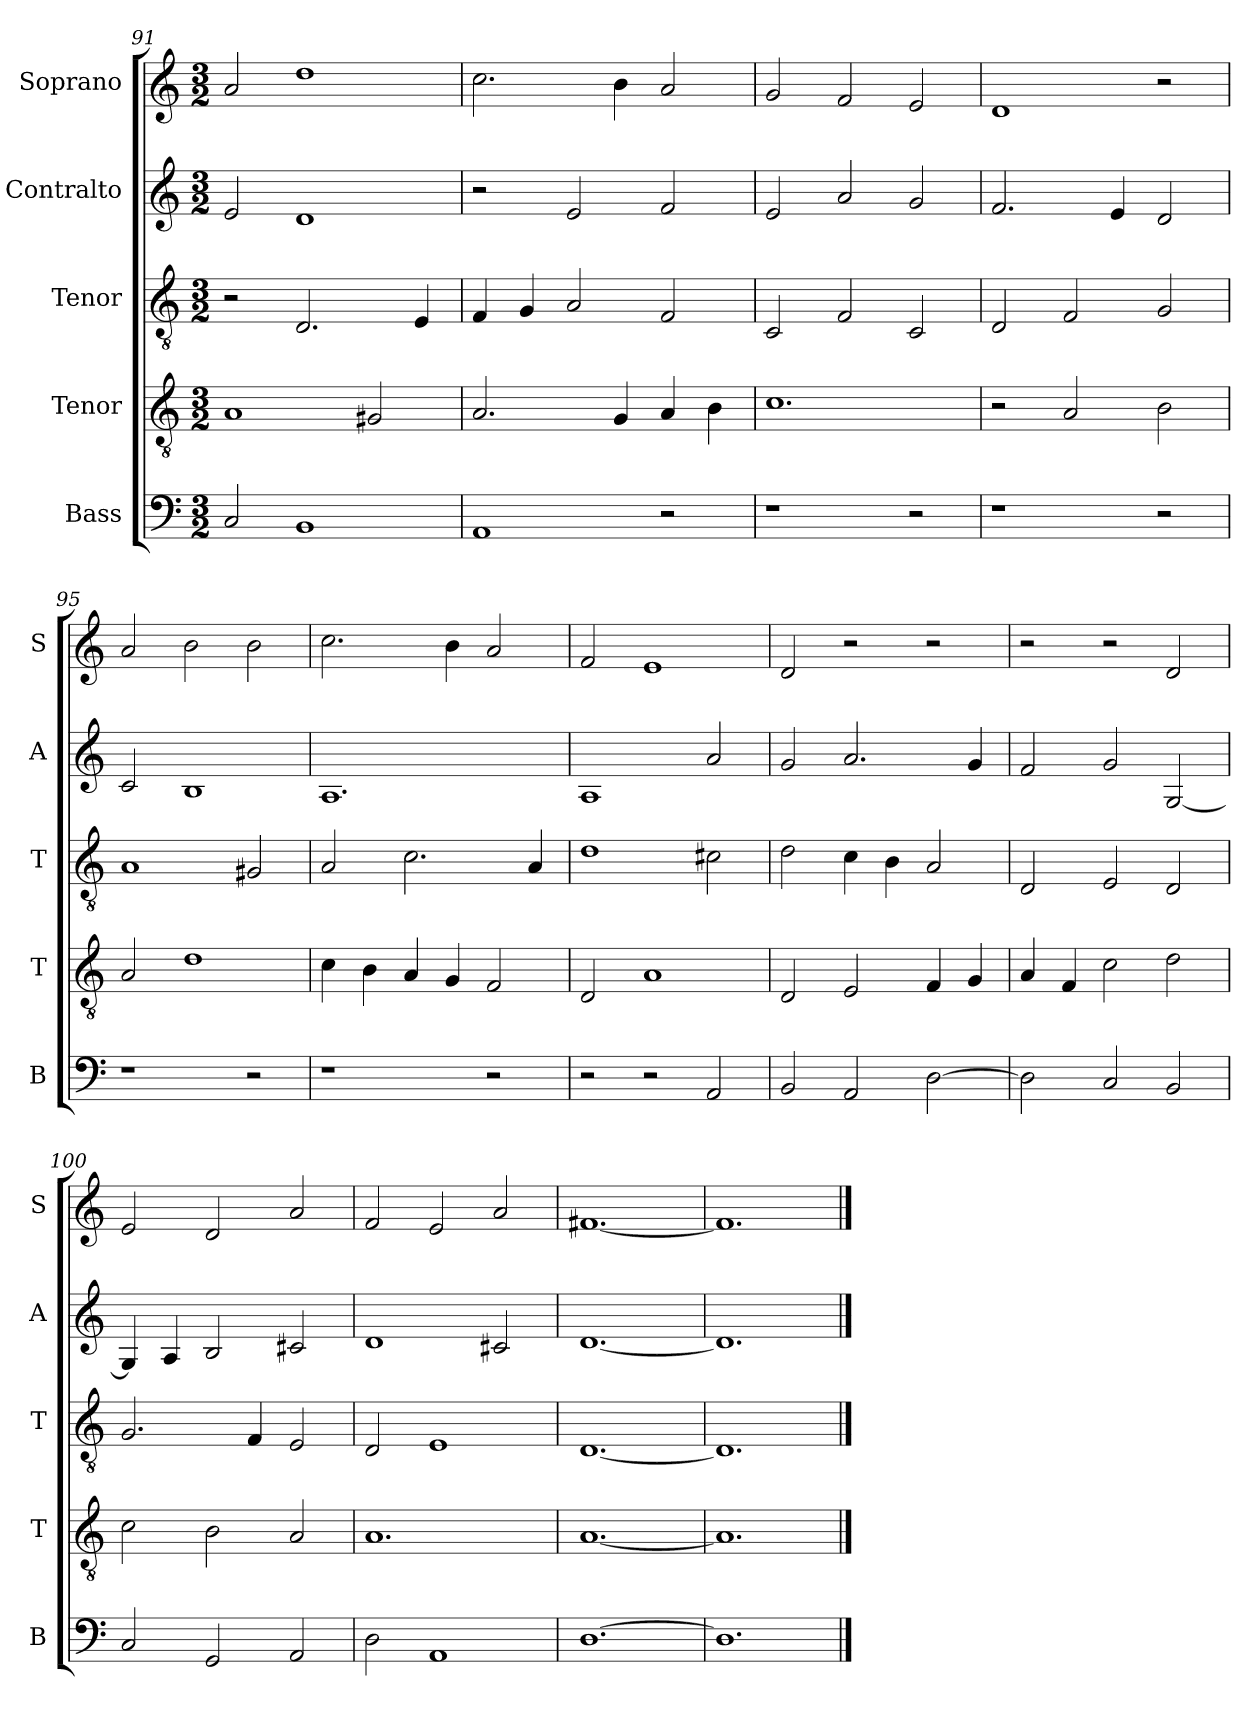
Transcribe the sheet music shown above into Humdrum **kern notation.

**kern	**kern	**kern	**kern	**kern
*part5	*part4	*part3	*part2	*part1
*staff5	*staff4	*staff3	*staff2	*staff1
*I"Bass	*I"Tenor	*I"Tenor	*I"Contralto	*I"Soprano
*I'B	*I'T	*I'T	*I'A	*I'S
*clefF4	*clefGv2	*clefGv2	*clefG2	*clefG2
*k[]	*k[]	*k[]	*k[]	*k[]
*D:dor	*D:dor	*D:dor	*D:dor	*D:dor
*M3/2	*M3/2	*M3/2	*M3/2	*M3/2
=91	=91	=91	=91	=91
2C	1A	2r	2e	2a
1BB	.	2.D	1d	1dd
.	2G#X	.	.	.
.	.	4E	.	.
=92	=92	=92	=92	=92
1AA	2.A	4F	2r	2.cc
.	.	4G	.	.
.	.	2A	2e	.
.	4G	.	.	4b
2r	4A	2F	2f	2a
.	4B	.	.	.
=93	=93	=93	=93	=93
1r	1.c	2C	2e	2g
.	.	2F	2a	2f
2r	.	2C	2g	2e
=94	=94	=94	=94	=94
1r	2r	2D	2.f	1d
.	2A	2F	.	.
.	.	.	4e	.
2r	2B	2G	2d	2r
=95	=95	=95	=95	=95
1r	2A	1A	2c	2a
.	1d	.	1B	2b
2r	.	2G#X	.	2b
=96	=96	=96	=96	=96
1r	4c	2A	1.A	2.cc
.	4B	.	.	.
.	4A	2.c	.	.
.	4G	.	.	4b
2r	2F	.	.	2a
.	.	4A	.	.
=97	=97	=97	=97	=97
2r	2D	1d	1A	2f
2r	1A	.	.	1e
2AA	.	2c#X	2a	.
=98	=98	=98	=98	=98
2BB	2D	2d	2g	2d
2AA	2E	4c	2.a	2r
.	.	4B	.	.
[2D	4F	2A	.	2r
.	4G	.	4g	.
=99	=99	=99	=99	=99
2D]	4A	2D	2f	2r
.	4F	.	.	.
2C	2c	2E	2g	2r
2BB	2d	2D	[2G	2d
=100	=100	=100	=100	=100
2C	2c	2.G	4G]	2e
.	.	.	4A	.
2GG	2B	.	2B	2d
.	.	4F	.	.
2AA	2A	2E	2c#X	2a
=101	=101	=101	=101	=101
2D	1.A	2D	1d	2f
1AA	.	1E	.	2e
.	.	.	2c#X	2a
=102	=102	=102	=102	=102
[1.D	[1.A	[1.D	[1.d	[1.f#X
=103	=103	=103	=103	=103
1.D]	1.A]	1.D]	1.d]	1.f#]
==	==	==	==	==
*-	*-	*-	*-	*-
